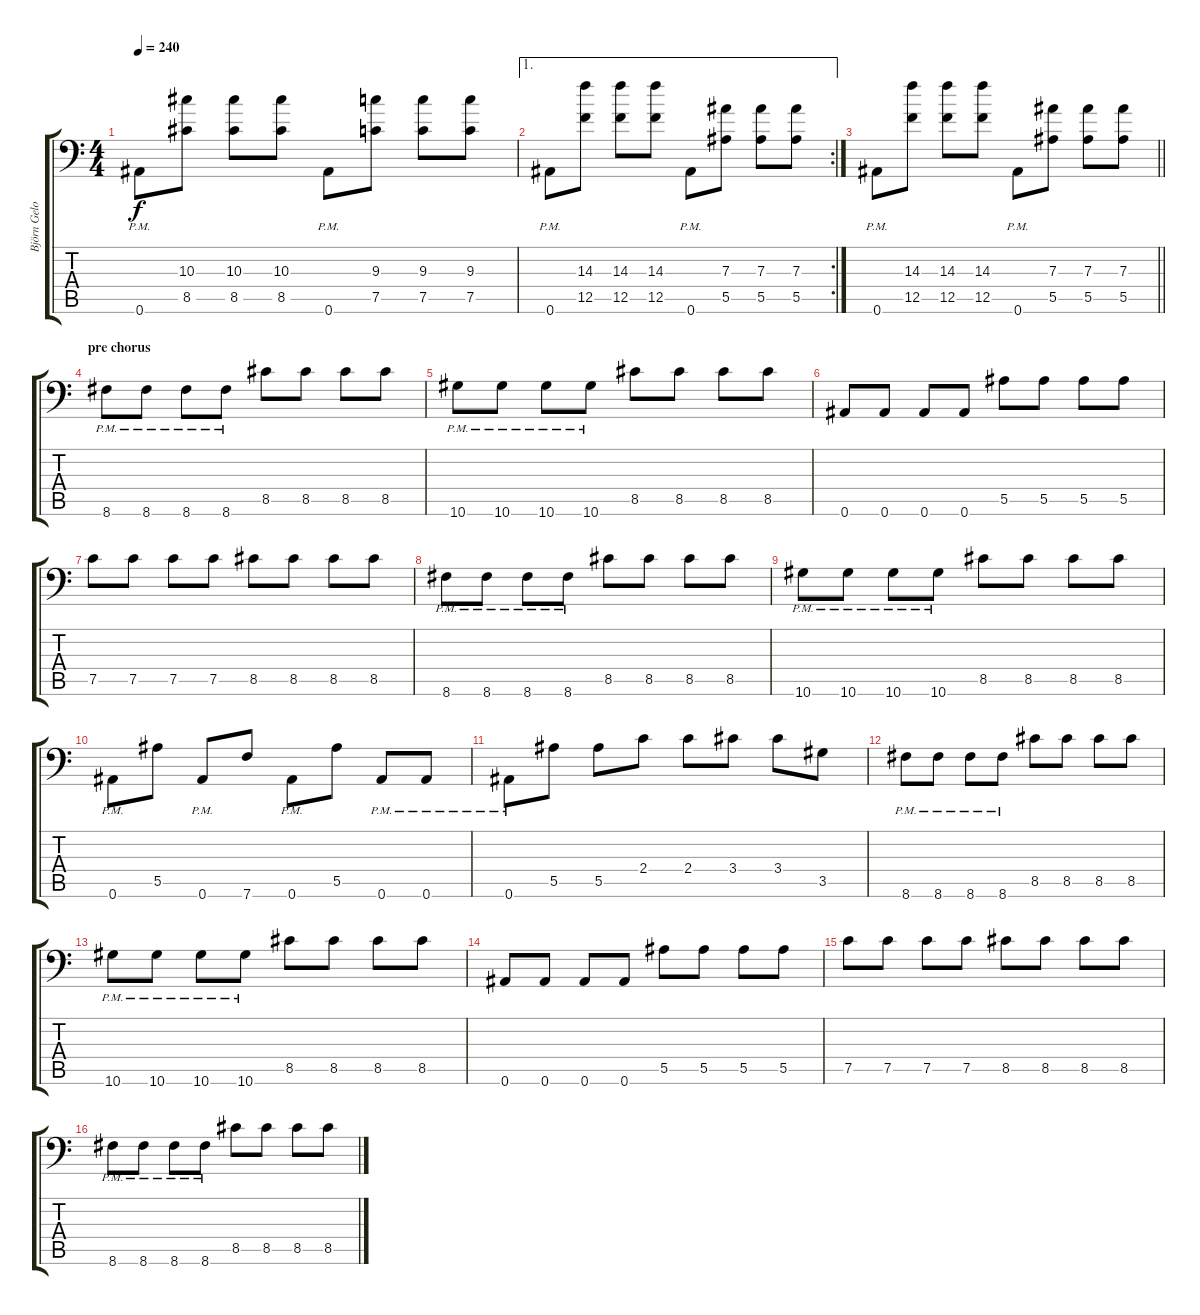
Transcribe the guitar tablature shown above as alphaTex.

\track ("Björn Gelotte" "Björn Gelo") {instrument distortionguitar}
\staff {score tabs}
\tuning (C4 G3 Eb3 Bb2 F2 Bb1) {hide}
\ts (4 4)
\tempo 240
\clef f4
\ks c
0.6{pm}.8{dy f} (10.3 8.5).8 (10.3 8.5).8 (10.3 8.5).8 0.6{pm}.8 (9.3 7.5).8 (9.3 7.5).8 (9.3 7.5).8 |
\ae 1
\rc 2
0.6{pm}.8 (14.3 12.5).8 (14.3 12.5).8 (14.3 12.5).8 0.6{pm}.8 (7.3 5.5).8 (7.3 5.5).8 (7.3 5.5).8 |
\barLineRight lightlight
0.6{pm}.8 (14.3 12.5).8 (14.3 12.5).8 (14.3 12.5).8 0.6{pm}.8 (7.3 5.5).8 (7.3 5.5).8 (7.3 5.5).8 |
\section ("" "pre chorus")
8.6{pm}.8 8.6{pm}.8 8.6{pm}.8 8.6{pm}.8 8.5.8 8.5.8 8.5.8 8.5.8 |
10.6{pm}.8 10.6{pm}.8 10.6{pm}.8 10.6{pm}.8 8.5.8 8.5.8 8.5.8 8.5.8 |
0.6.8 0.6.8 0.6.8 0.6.8 5.5.8 5.5.8 5.5.8 5.5.8 |
7.5.8 7.5.8 7.5.8 7.5.8 8.5.8 8.5.8 8.5.8 8.5.8 |
8.6{pm}.8 8.6{pm}.8 8.6{pm}.8 8.6{pm}.8 8.5.8 8.5.8 8.5.8 8.5.8 |
10.6{pm}.8 10.6{pm}.8 10.6{pm}.8 10.6{pm}.8 8.5.8 8.5.8 8.5.8 8.5.8 |
0.6{pm}.8 5.5.8 0.6{pm}.8 7.6.8 0.6{pm}.8 5.5.8 0.6{pm}.8 0.6{pm}.8 |
0.6{pm}.8 5.5.8 5.5.8 2.4.8 2.4.8 3.4.8 3.4.8 3.5.8 |
8.6{pm}.8 8.6{pm}.8 8.6{pm}.8 8.6{pm}.8 8.5.8 8.5.8 8.5.8 8.5.8 |
10.6{pm}.8 10.6{pm}.8 10.6{pm}.8 10.6{pm}.8 8.5.8 8.5.8 8.5.8 8.5.8 |
0.6.8 0.6.8 0.6.8 0.6.8 5.5.8 5.5.8 5.5.8 5.5.8 |
7.5.8 7.5.8 7.5.8 7.5.8 8.5.8 8.5.8 8.5.8 8.5.8 |
8.6{pm}.8 8.6{pm}.8 8.6{pm}.8 8.6{pm}.8 8.5.8 8.5.8 8.5.8 8.5.8
